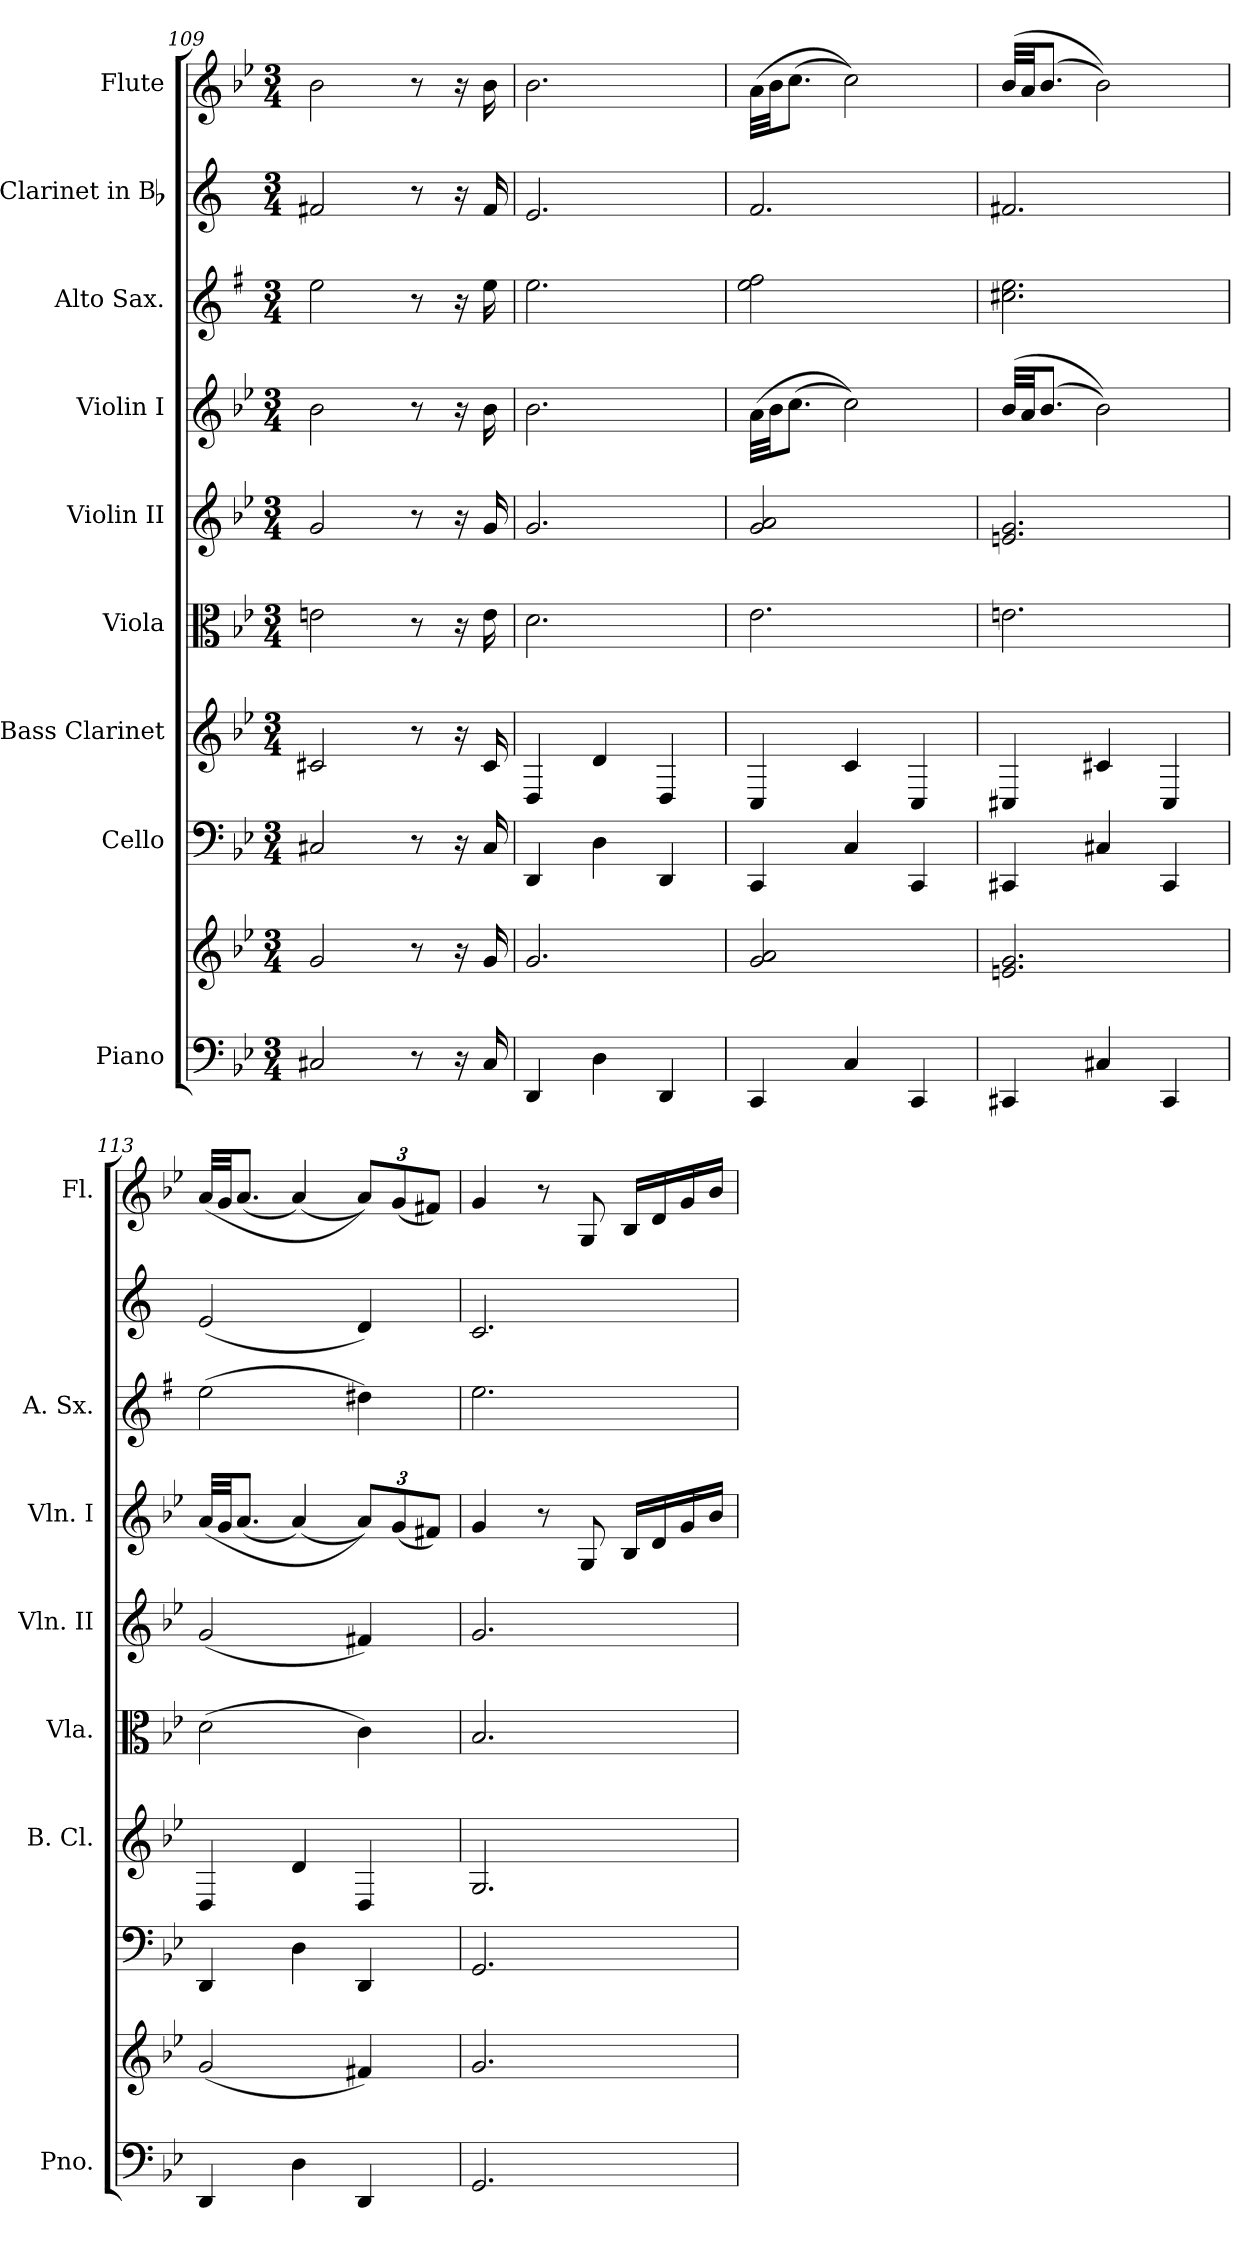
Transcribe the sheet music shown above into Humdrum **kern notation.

**kern	**kern	**kern	**kern	**kern	**kern	**kern	**kern	**kern	**kern
*part9	*part9	*part8	*part7	*part6	*part5	*part4	*part3	*part2	*part1
*staff10	*staff9	*staff8	*staff7	*staff6	*staff5	*staff4	*staff3	*staff2	*staff1
*I"Piano	*	*I"Cello	*I"Bass Clarinet	*I"Viola	*I"Violin II	*I"Violin I	*I"Alto Sax.	*I"Clarinet in Bb	*I"Flute
*I'Pno.	*	*	*I'B. Cl.	*I'Vla.	*I'Vln. II	*I'Vln. I	*I'A. Sx.	*	*I'Fl.
*clefF4	*clefG2	*clefF4	*clefG2	*clefC3	*clefG2	*clefG2	*clefG2	*clefG2	*clefG2
*	*	*	*ITrd8c14	*	*	*	*ITrd5c9	*ITrd1c2	*
*k[b-e-]	*k[b-e-]	*k[b-e-]	*k[b-e-]	*k[b-e-]	*k[b-e-]	*k[b-e-]	*k[b-e-]	*k[b-e-]	*k[b-e-]
*g:	*g:	*g:	*	*g:	*g:	*g:	*g:	*	*g:
*M3/4	*M3/4	*M3/4	*M3/4	*M3/4	*M3/4	*M3/4	*M3/4	*M3/4	*M3/4
=109	=109	=109	=109	=109	=109	=109	=109	=109	=109
2C#X/	2g/	2C#X/	2C#X/	2en\	2g/	2b-\	2g\	2en/	2b-\
8r	8r	8r	8r	8r	8r	8r	8r	8r	8r
16r	16r	16r	16r	16r	16r	16r	16r	16r	16r
16C#/	16g/	16C#/	16C#/	16e\	16g/	16b-\	16g\	16e/	16b-\
=110	=110	=110	=110	=110	=110	=110	=110	=110	=110
4DD/	2.g/	4DD/	4DD/	2.d\	2.g/	2.b-\	2.g\	2.d/	2.b-\
4D\	.	4D\	4D/	.	.	.	.	.	.
4DD/	.	4DD/	4DD/	.	.	.	.	.	.
=111	=111	=111	=111	=111	=111	=111	=111	=111	=111
4CC/	2g/ 2a/	4CC/	4CC/	2.e-\	2g/ 2a/	(>32a\LLL	2g\ 2a\	2.e-/	(>32a\LLL
.	.	.	.	.	.	32b-\JJ	.	.	32b-\JJ
.	.	.	.	.	.	(>8.cc\J	.	.	(>8.cc\J
4C/	.	4C/	4C/	.	.	2cc\))	.	.	2cc\))
4CC/	4ryy	4CC/	4CC/	.	4ryy	.	4ryy	.	.
=112	=112	=112	=112	=112	=112	=112	=112	=112	=112
4CC#X/	2.en/ 2.g/	4CC#X/	4CC#X/	2.en\	2.en/ 2.g/	(>32b-/LLL	2.en\ 2.g\	2.en/	(>32b-/LLL
.	.	.	.	.	.	32a/JJ	.	.	32a/JJ
.	.	.	.	.	.	(>8.b-/J	.	.	(>8.b-/J
4C#X/	.	4C#X/	4C#X/	.	.	2b-\))	.	.	2b-\))
4CC#/	.	4CC#/	4CC#/	.	.	.	.	.	.
!!LO:PB:g=z
=113	=113	=113	=113	=113	=113	=113	=113	=113	=113
4DD/	(2g/	4DD/	4DD/	(>2d\	(2g/	(32a/LLL	(>2g\	(2d/	(32a/LLL
.	.	.	.	.	.	32g/JJ	.	.	32g/JJ
.	.	.	.	.	.	(8.a/J	.	.	(8.a/J
4D\	.	4D\	4D/	.	.	(4a/)	.	.	(4a/)
*	*	*	*	*	*	*Xbrackettup	*	*	*Xbrackettup
4DD/	4f#X/)	4DD/	4DD/	4c\)	4f#X/)	12a/L))	4f#X\)	4c/)	12a/L))
.	.	.	.	.	.	(12g/	.	.	(12g/
.	.	.	.	.	.	12f#X/J)	.	.	12f#X/J)
=114	=114	=114	=114	=114	=114	=114	=114	=114	=114
2.GG/	2.g/	2.GG/	2.GG/	2.B-/	2.g/	4g/	2.g\	2.B-/	4g/
.	.	.	.	.	.	8r	.	.	8r
.	.	.	.	.	.	8G/	.	.	8G/
.	.	.	.	.	.	16B-/LL	.	.	16B-/LL
.	.	.	.	.	.	16d/	.	.	16d/
.	.	.	.	.	.	16g/	.	.	16g/
.	.	.	.	.	.	16b-/JJ	.	.	16b-/JJ
=	=	=	=	=	=	=	=	=	=
*-	*-	*-	*-	*-	*-	*-	*-	*-	*-
